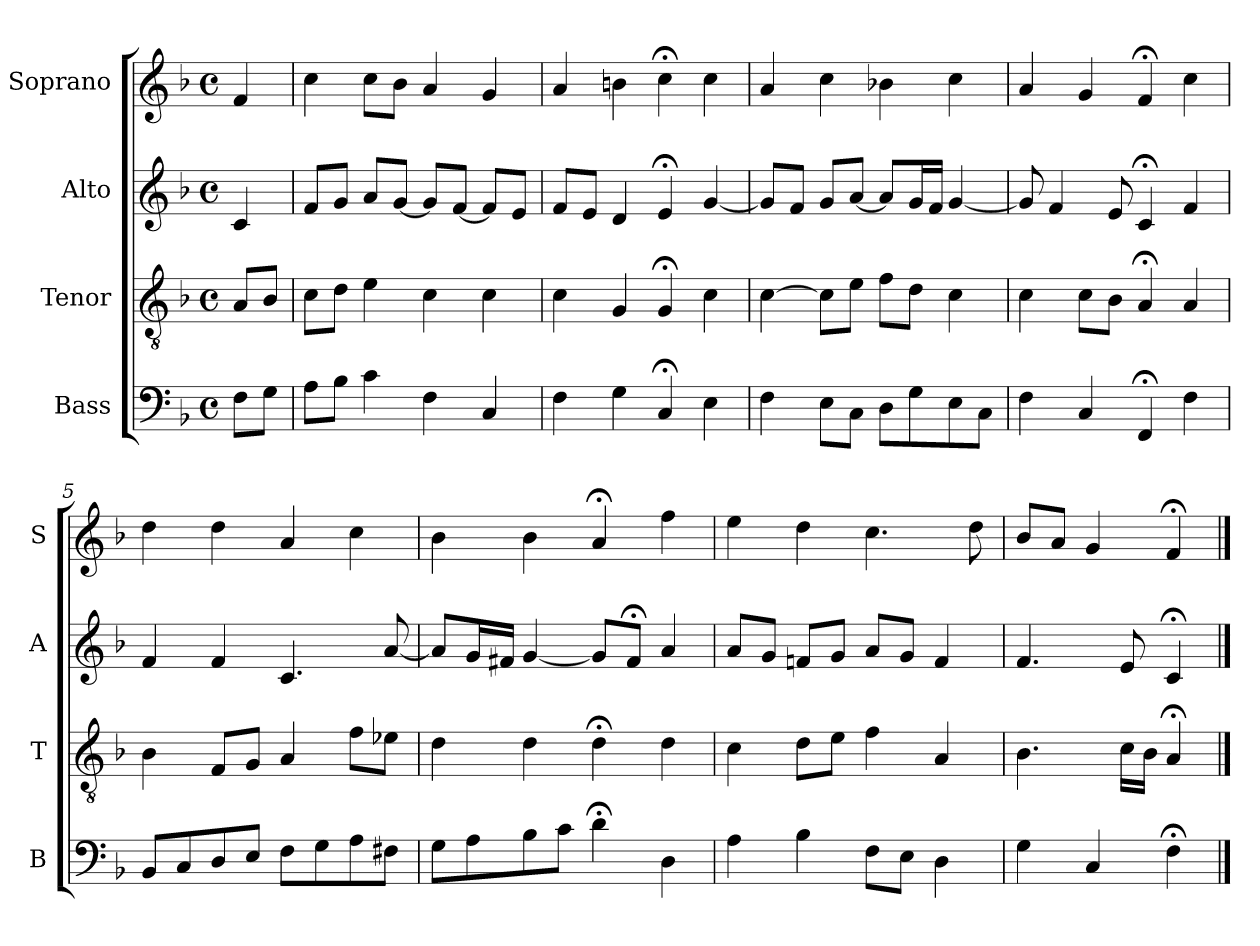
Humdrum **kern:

**kern	**kern	**kern	**kern
*part4	*part3	*part2	*part1
*staff4	*staff3	*staff2	*staff1
*I"Bass	*I"Tenor	*I"Alto	*I"Soprano
*I'B	*I'T	*I'A	*I'S
*clefF4	*clefGv2	*clefG2	*clefG2
*k[b-]	*k[b-]	*k[b-]	*k[b-]
*F:	*F:	*F:	*F:
*M4/4	*M4/4	*M4/4	*M4/4
*met(c)	*met(c)	*met(c)	*met(c)
*MM100	*MM100	*MM100	*MM100
=	=	=	=
8FL	8AL	4c	4fi
8GJ	8B-iJ	.	.
=1	=1	=1	=1
8AL	8ciL	8fL	4cci
8B-J	8dJ	8gJ	.
4c	4e	8aL	8ccL
.	.	[8gJ	8b-J
4F	4c	8gL]	4a
.	.	[8fJ	.
4C	4c	8fL]	4g
.	.	8eJ	.
=2	=2	=2	=2
4F	4c	8fL	4a
.	.	8eJ	.
4G	4G	4d	4bn
4C;<	4G;<	4e;<	4cc;<
4E	4c	[4g	4cc
=3	=3	=3	=3
4F	[4c	8gL]	4a
.	.	8fJ	.
8EL	8cL]	8gL	4cc
8CJ	8eJ	[8aJ	.
8DL	8fL	8aL]	4b-X
8G	8dJ	16gL	.
.	.	16fJJ	.
8E	4c	[4g	4cc
8CJ	.	.	.
=4	=4	=4	=4
4F	4c	8g]	4a
.	.	4f	.
4C	8cL	.	4g
.	8B-J	8e	.
4FF;<	4A;<	4c;<	4f;<
4F	4A	4f	4cc
=5	=5	=5	=5
8BB-L	4B-	4f	4dd
8C	.	.	.
8D	8FL	4f	4dd
8EJ	8GJ	.	.
8FL	4A	4.c	4a
8G	.	.	.
8A	8fL	.	4cc
8F#XJ	8e-XJ	[8a	.
=6	=6	=6	=6
8GL	4d	8aL]	4b-
8A	.	16gL	.
.	.	16f#XJJ	.
8B-	4d	[4g	4b-
8cJ	.	.	.
4d;<	4d;<	8gL]	4a;<
.	.	8f#;<J	.
4D	4d	4a	4ff
=7	=7	=7	=7
4A	4c	8aL	4ee
.	.	8gJ	.
4B-	8dL	8fnL	4dd
.	8eJ	8gJ	.
8FL	4f	8aL	4.cc
8EJ	.	8gJ	.
4D	4A	4f	.
.	.	.	8dd
=8	=8	=8	=8
4G	4.B-	4.f	8b-L
.	.	.	8aJ
4C	.	.	4g
.	16cLL	8e	.
.	16B-JJ	.	.
4F;<	4A;<	4c;<	4f;<
==	==	==	==
*-	*-	*-	*-
